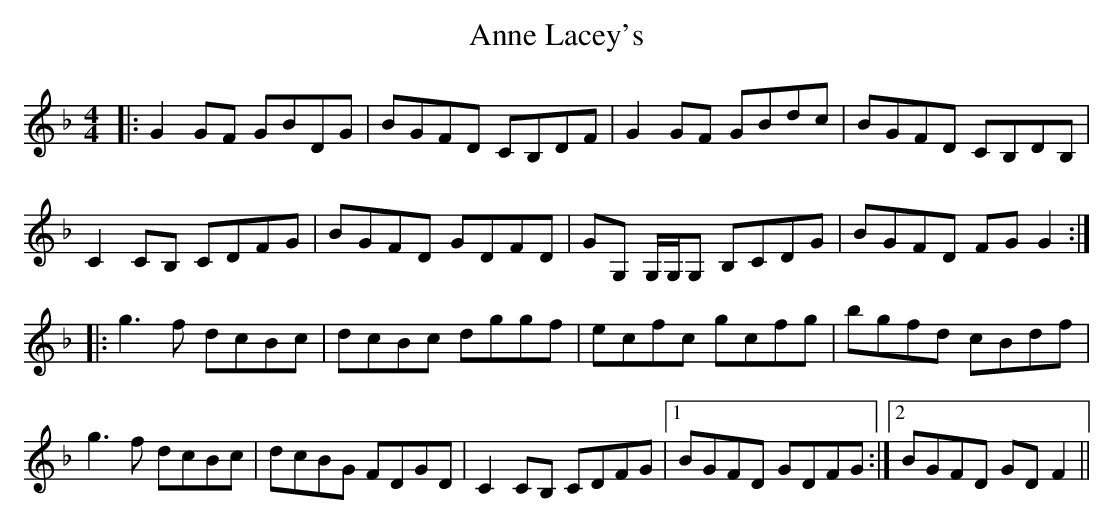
X:1
T: Anne Lacey's
M: 4/4
L: 1/8
K: Gdor
|:G2GF GBDG|BGFD CB,DF|G2GF GBdc|BGFD CB,DB,|
C2CB, CDFG|BGFD GDFD|GG, G,/G,/G, B,CDG|BGFD FGG2:|
|:g3f dcBc|dcBc dggf|ecfc gcfg|bgfd cBdf|
g3f dcBc|dcBG FDGD|C2CB, CDFG|1 BGFD GDFG:|2 BGFD GDF2||
